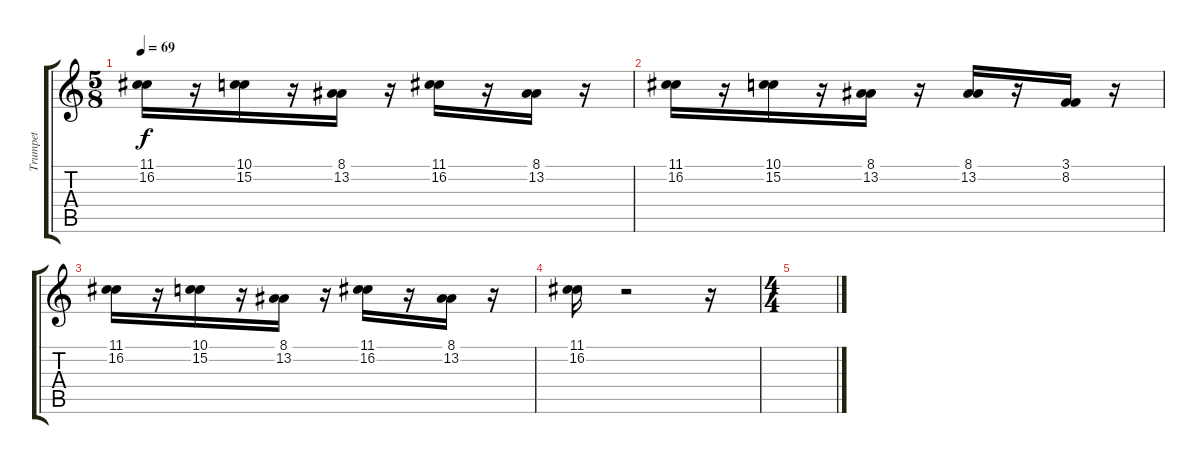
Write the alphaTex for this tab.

\track ("Trumpet" "Trumpet") {instrument trumpet}
\staff {score tabs}
\tuning (D4 A3 F3 C3 G2 D2) {hide}
\ts (5 8)
\tempo 69
\clef g2
\ks c
(11.1 16.2).16{dy f} r.16 (10.1 15.2).16 r.16 (8.1 13.2).16 r.16 (11.1 16.2).16 r.16 (8.1 13.2).16 r.16 |
(11.1 16.2).16 r.16 (10.1 15.2).16 r.16 (8.1 13.2).16 r.16 (8.1 13.2).16 r.16 (3.1 8.2).16 r.16 |
(11.1 16.2).16 r.16 (10.1 15.2).16 r.16 (8.1 13.2).16 r.16 (11.1 16.2).16 r.16 (8.1 13.2).16 r.16 |
(11.1 16.2).16 r.2 r.16 |
\ts (4 4)
